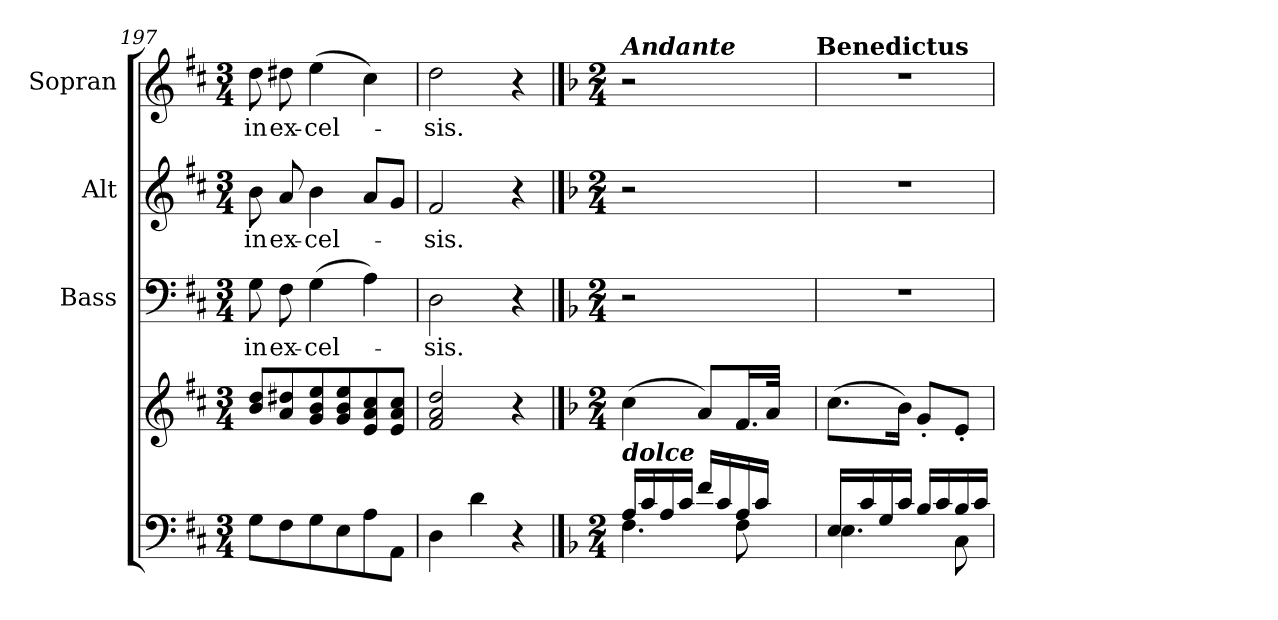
**kern	**kern	**kern	**text	**kern	**text	**kern	**text
*part4	*part4	*part3	*part3	*part2	*part2	*part1	*part1
*staff5	*staff4	*staff3	*staff3	*staff2	*staff2	*staff1	*staff1
*	*	*I"Bass	*	*I"Alt	*	*I"Sopran	*
*	*	*I'B.	*	*I'A.	*	*I'S.	*
*clefF4	*clefG2	*clefF4	*	*clefG2	*	*clefG2	*
*k[f#c#]	*k[f#c#]	*k[f#c#]	*	*k[f#c#]	*	*k[f#c#]	*
*D:	*D:	*D:	*	*D:	*	*D:	*
*M3/4	*M3/4	*M3/4	*	*M3/4	*	*M3/4	*
=197	=197	=197	=197	=197	=197	=197	=197
!	!	!	!LO:LY:b	!	!LO:LY:b	!	!LO:LY:b
8G\L	8b/ 8dd/L	8G\	in	8b\	in	8dd\	in
!	!	!	!LO:LY:b	!	!LO:LY:b	!	!LO:LY:b
8F#\	8a/ 8dd#X/	8F#\	ex-	8a/	ex-	8dd#X\	ex-
!	!	!	!LO:LY:b	!	!LO:LY:b	!	!LO:LY:b
8G\	8g/ 8b/ 8ee/	(>4G\	-cel-	4b\	-cel-	(>4ee\	-cel-
8E\	8g/ 8b/ 8ee/	.	.	.	.	.	.
8A\	8e/ 8a/ 8cc#/	4A\)	.	8a/L	.	4cc#\)	.
8AA\J	8e/ 8a/ 8cc#/J	.	.	8g/J	.	.	.
=198	=198	=198	=198	=198	=198	=198	=198
!	!	!	!LO:LY:b	!	!LO:LY:b	!	!LO:LY:b
4D\	2f#/ 2a/ 2dd/	2D\	-sis.	2f#/	-sis.	2dd\	-sis.
4d\	.	.	.	.	.	.	.
4r	4r	4r	.	4r	.	4r	.
!!LO:PB:g=z
==199	==199	==199	==199	==199	==199	==199	==199
*k[b-]	*k[b-]	*k[b-]	*	*k[b-]	*	*k[b-]	*
*F:	*F:	*F:	*	*F:	*	*F:	*
*M2/4	*M2/4	*M2/4	*	*M2/4	*	*M2/4	*
*^	*	*	*	*	*	*	*
!	!	!	!	!	!	!	!LO:TX:a:Bi:t=Andante	!
!	!	!LO:TX:b:Bi:t=dolce	!	!	!	!	!	!
16A/LL	4.F\	(>4cc\	2r	.	2r	.	2r	.
16c/	.	.	.	.	.	.	.	.
16A/	.	.	.	.	.	.	.	.
16c/JJ	.	.	.	.	.	.	.	.
16f/LL	.	8a/L)	.	.	.	.	.	.
16c/	.	.	.	.	.	.	.	.
16A/	8F\	16.f/L	.	.	.	.	.	.
16c/JJ	.	.	.	.	.	.	.	.
.	.	32a/JJk	.	.	.	.	.	.
8..ryy	8..ryy	8..ryy	8..ryy	.	8..ryy	.	8..ryy	.
!	!	!	!	!	!	!	!LO:TX:a:B:t=Benedictus	!
=200	=200	=200	=200	=200	=200	=200	=200	=200
16E/LL	4.E\	(>8.cc\L	2r	.	2r	.	2r	.
16c/	.	.	.	.	.	.	.	.
16G/	.	.	.	.	.	.	.	.
16c/JJ	.	16b-\Jk)	.	.	.	.	.	.
16B-/LL	.	8g'</L	.	.	.	.	.	.
16c/	.	.	.	.	.	.	.	.
16B-/	8C\	8e'</J	.	.	.	.	.	.
16c/JJ	.	.	.	.	.	.	.	.
*v	*v	*	*	*	*	*	*	*
=	=	=	=	=	=	=	=
*-	*-	*-	*-	*-	*-	*-	*-
